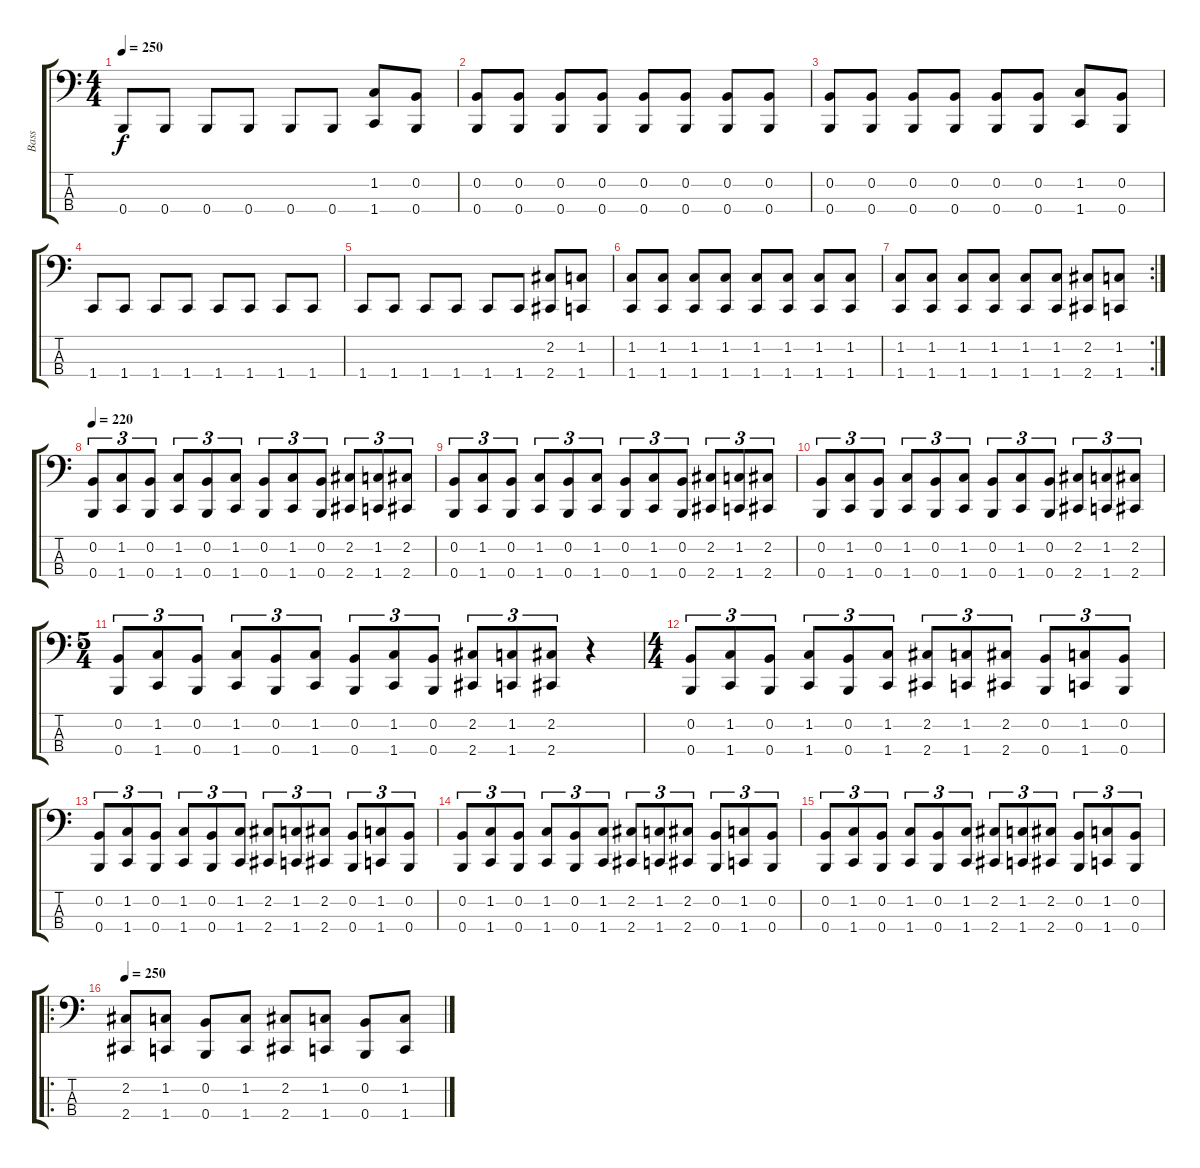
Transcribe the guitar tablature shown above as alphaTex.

\track ("Bass" "Bass") {instrument electricbasspick}
\staff {score tabs}
\tuning (E2 B1 Gb1 B0) {hide}
\ts (4 4)
\tempo 250
\clef f4
\ks c
0.4.8{dy f} 0.4.8 0.4.8 0.4.8 0.4.8 0.4.8 (1.2 1.4).8 (0.2 0.4).8 |
(0.2 0.4).8 (0.2 0.4).8 (0.2 0.4).8 (0.2 0.4).8 (0.2 0.4).8 (0.2 0.4).8 (0.2 0.4).8 (0.2 0.4).8 |
(0.2 0.4).8 (0.2 0.4).8 (0.2 0.4).8 (0.2 0.4).8 (0.2 0.4).8 (0.2 0.4).8 (1.2 1.4).8 (0.2 0.4).8 |
1.4.8 1.4.8 1.4.8 1.4.8 1.4.8 1.4.8 1.4.8 1.4.8 |
1.4.8 1.4.8 1.4.8 1.4.8 1.4.8 1.4.8 (2.2 2.4).8 (1.2 1.4).8 |
(1.2 1.4).8 (1.2 1.4).8 (1.2 1.4).8 (1.2 1.4).8 (1.2 1.4).8 (1.2 1.4).8 (1.2 1.4).8 (1.2 1.4).8 |
\rc 2
(1.2 1.4).8 (1.2 1.4).8 (1.2 1.4).8 (1.2 1.4).8 (1.2 1.4).8 (1.2 1.4).8 (2.2 2.4).8 (1.2 1.4).8 |
\tempo 220
(0.2 0.4).8{tu (3 2)} (1.2 1.4).8{tu (3 2)} (0.2 0.4).8{tu (3 2)} (1.2 1.4).8{tu (3 2)} (0.2 0.4).8{tu (3 2)} (1.2 1.4).8{tu (3 2)} (0.2 0.4).8{tu (3 2)} (1.2 1.4).8{tu (3 2)} (0.2 0.4).8{tu (3 2)} (2.2 2.4).8{tu (3 2)} (1.2 1.4).8{tu (3 2)} (2.2 2.4).8{tu (3 2)} |
(0.2 0.4).8{tu (3 2)} (1.2 1.4).8{tu (3 2)} (0.2 0.4).8{tu (3 2)} (1.2 1.4).8{tu (3 2)} (0.2 0.4).8{tu (3 2)} (1.2 1.4).8{tu (3 2)} (0.2 0.4).8{tu (3 2)} (1.2 1.4).8{tu (3 2)} (0.2 0.4).8{tu (3 2)} (2.2 2.4).8{tu (3 2)} (1.2 1.4).8{tu (3 2)} (2.2 2.4).8{tu (3 2)} |
(0.2 0.4).8{tu (3 2)} (1.2 1.4).8{tu (3 2)} (0.2 0.4).8{tu (3 2)} (1.2 1.4).8{tu (3 2)} (0.2 0.4).8{tu (3 2)} (1.2 1.4).8{tu (3 2)} (0.2 0.4).8{tu (3 2)} (1.2 1.4).8{tu (3 2)} (0.2 0.4).8{tu (3 2)} (2.2 2.4).8{tu (3 2)} (1.2 1.4).8{tu (3 2)} (2.2 2.4).8{tu (3 2)} |
\ts (5 4)
(0.2 0.4).8{tu (3 2)} (1.2 1.4).8{tu (3 2)} (0.2 0.4).8{tu (3 2)} (1.2 1.4).8{tu (3 2)} (0.2 0.4).8{tu (3 2)} (1.2 1.4).8{tu (3 2)} (0.2 0.4).8{tu (3 2)} (1.2 1.4).8{tu (3 2)} (0.2 0.4).8{tu (3 2)} (2.2 2.4).8{tu (3 2)} (1.2 1.4).8{tu (3 2)} (2.2 2.4).8{tu (3 2)} r.4 |
\ts (4 4)
(0.2 0.4).8{tu (3 2)} (1.2 1.4).8{tu (3 2)} (0.2 0.4).8{tu (3 2)} (1.2 1.4).8{tu (3 2)} (0.2 0.4).8{tu (3 2)} (1.2 1.4).8{tu (3 2)} (2.2 2.4).8{tu (3 2)} (1.2 1.4).8{tu (3 2)} (2.2 2.4).8{tu (3 2)} (0.2 0.4).8{tu (3 2)} (1.2 1.4).8{tu (3 2)} (0.2 0.4).8{tu (3 2)} |
(0.2 0.4).8{tu (3 2)} (1.2 1.4).8{tu (3 2)} (0.2 0.4).8{tu (3 2)} (1.2 1.4).8{tu (3 2)} (0.2 0.4).8{tu (3 2)} (1.2 1.4).8{tu (3 2)} (2.2 2.4).8{tu (3 2)} (1.2 1.4).8{tu (3 2)} (2.2 2.4).8{tu (3 2)} (0.2 0.4).8{tu (3 2)} (1.2 1.4).8{tu (3 2)} (0.2 0.4).8{tu (3 2)} |
(0.2 0.4).8{tu (3 2)} (1.2 1.4).8{tu (3 2)} (0.2 0.4).8{tu (3 2)} (1.2 1.4).8{tu (3 2)} (0.2 0.4).8{tu (3 2)} (1.2 1.4).8{tu (3 2)} (2.2 2.4).8{tu (3 2)} (1.2 1.4).8{tu (3 2)} (2.2 2.4).8{tu (3 2)} (0.2 0.4).8{tu (3 2)} (1.2 1.4).8{tu (3 2)} (0.2 0.4).8{tu (3 2)} |
(0.2 0.4).8{tu (3 2)} (1.2 1.4).8{tu (3 2)} (0.2 0.4).8{tu (3 2)} (1.2 1.4).8{tu (3 2)} (0.2 0.4).8{tu (3 2)} (1.2 1.4).8{tu (3 2)} (2.2 2.4).8{tu (3 2)} (1.2 1.4).8{tu (3 2)} (2.2 2.4).8{tu (3 2)} (0.2 0.4).8{tu (3 2)} (1.2 1.4).8{tu (3 2)} (0.2 0.4).8{tu (3 2)} |
\ro
\tempo 250
(2.2 2.4).8 (1.2 1.4).8 (0.2 0.4).8 (1.2 1.4).8 (2.2 2.4).8 (1.2 1.4).8 (0.2 0.4).8 (1.2 1.4).8
